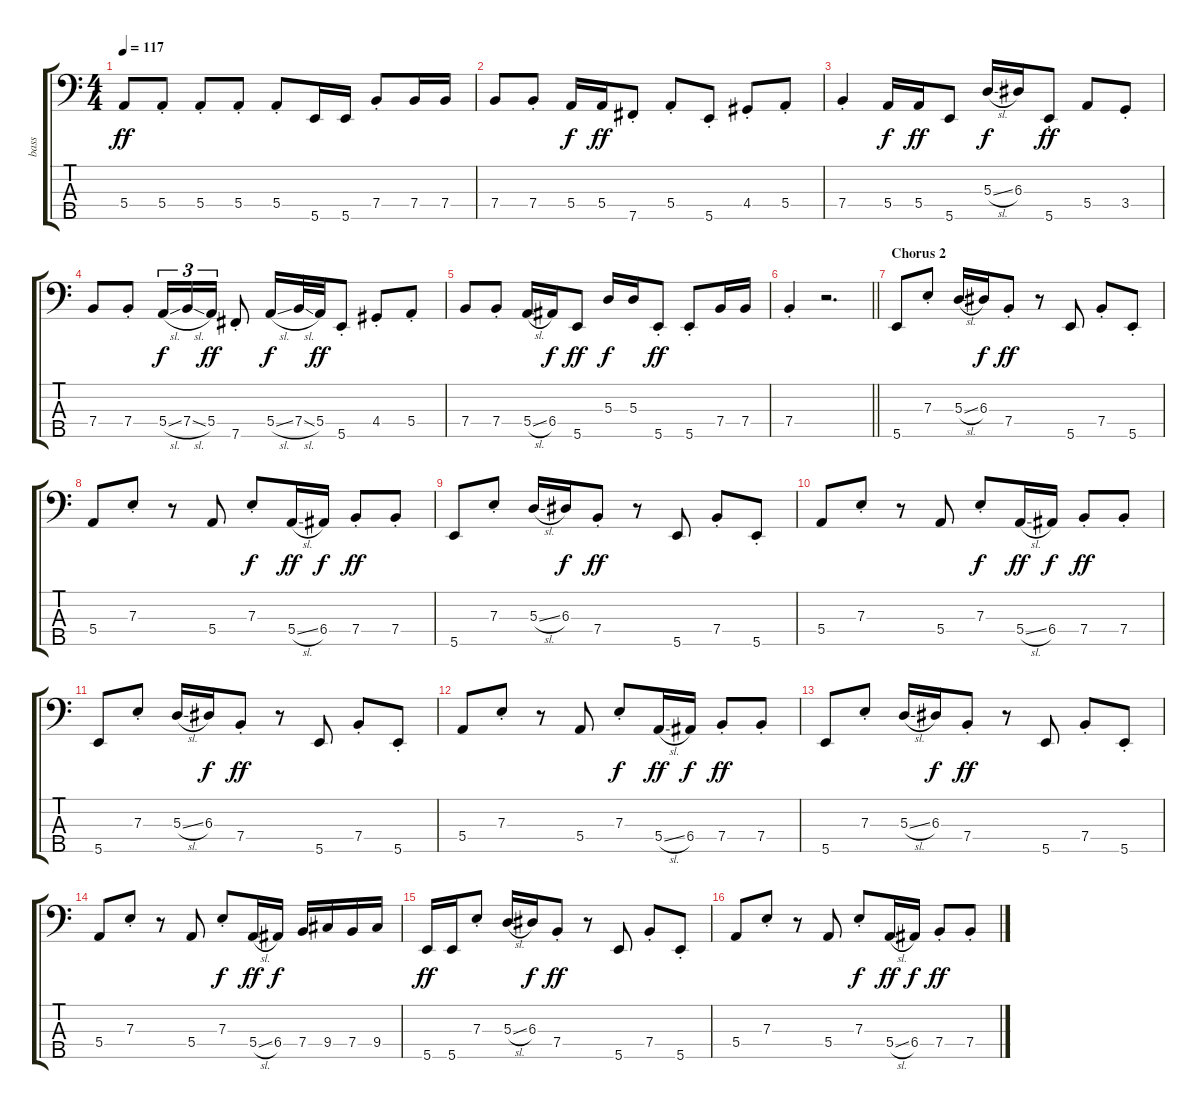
\track ("bass" "bass") {instrument synthbass1}
\staff {score tabs}
\tuning (G2 D2 A1 E1 B0) {hide}
\ts (4 4)
\tempo 117
\clef f4
\ks c
5.4.8{dy ff} 5.4{st}.8 5.4{st}.8 5.4{st}.8 5.4{st}.8 5.5.16 5.5.16 7.4{st}.8 7.4.16 7.4.16 |
7.4.8 7.4{st}.8 5.4.16{dy f} 5.4.16{dy ff} 7.5{st}.8 5.4{st}.8 5.5{st}.8 4.4{st}.8 5.4{st}.8 |
7.4{st}.4 5.4.16{dy f} 5.4.16{dy ff} 5.5.8 5.3{sl}.16{dy f} 6.3.16 5.5{st}.8{dy ff} 5.4.8 3.4{st}.8 |
7.4.8 7.4{st}.8 5.4{sl}.16{tu (3 2) dy f} 7.4{sl}.16{tu (3 2)} 5.4.16{tu (3 2) dy ff} 7.5{st}.8 5.4{sl}.16{dy f} 7.4{sl}.32 5.4.32{dy ff} 5.5{st}.8 4.4{st}.8 5.4{st}.8 |
7.4.8 7.4{st}.8 5.4{sl}.16 6.4.16{dy f} 5.5.8{dy ff} 5.3.16{dy f} 5.3.16 5.5{st}.8{dy ff} 5.5{st}.8 7.4.16 7.4.16 |
\barLineRight lightlight
7.4{st}.4 r.2{d} |
\section ("" "Chorus 2")
5.5.8 7.3{st}.8 5.3{sl}.16 6.3.16{dy f} 7.4{st}.8{dy ff} r.8 5.5.8 7.4{st}.8 5.5{st}.8 |
5.4.8 7.3{st}.8 r.8 5.4.8 7.3{st}.8{dy f} 5.4{sl}.16{dy ff} 6.4.16{dy f} 7.4{st}.8{dy ff} 7.4{st}.8 |
5.5.8 7.3{st}.8 5.3{sl}.16 6.3.16{dy f} 7.4{st}.8{dy ff} r.8 5.5.8 7.4{st}.8 5.5{st}.8 |
5.4.8 7.3{st}.8 r.8 5.4.8 7.3{st}.8{dy f} 5.4{sl}.16{dy ff} 6.4.16{dy f} 7.4{st}.8{dy ff} 7.4{st}.8 |
5.5.8 7.3{st}.8 5.3{sl}.16 6.3.16{dy f} 7.4{st}.8{dy ff} r.8 5.5.8 7.4{st}.8 5.5{st}.8 |
5.4.8 7.3{st}.8 r.8 5.4.8 7.3{st}.8{dy f} 5.4{sl}.16{dy ff} 6.4.16{dy f} 7.4{st}.8{dy ff} 7.4{st}.8 |
5.5.8 7.3{st}.8 5.3{sl}.16 6.3.16{dy f} 7.4{st}.8{dy ff} r.8 5.5.8 7.4{st}.8 5.5{st}.8 |
5.4.8 7.3{st}.8 r.8 5.4.8 7.3{st}.8{dy f} 5.4{sl}.16{dy ff} 6.4.16{dy f} 7.4.16 9.4.16 7.4.16 9.4.16 |
5.5.16{dy ff} 5.5.16 7.3{st}.8 5.3{sl}.16 6.3.16{dy f} 7.4{st}.8{dy ff} r.8 5.5.8 7.4{st}.8 5.5{st}.8 |
5.4.8 7.3{st}.8 r.8 5.4.8 7.3{st}.8{dy f} 5.4{sl}.16{dy ff} 6.4.16{dy f} 7.4{st}.8{dy ff} 7.4{st}.8
